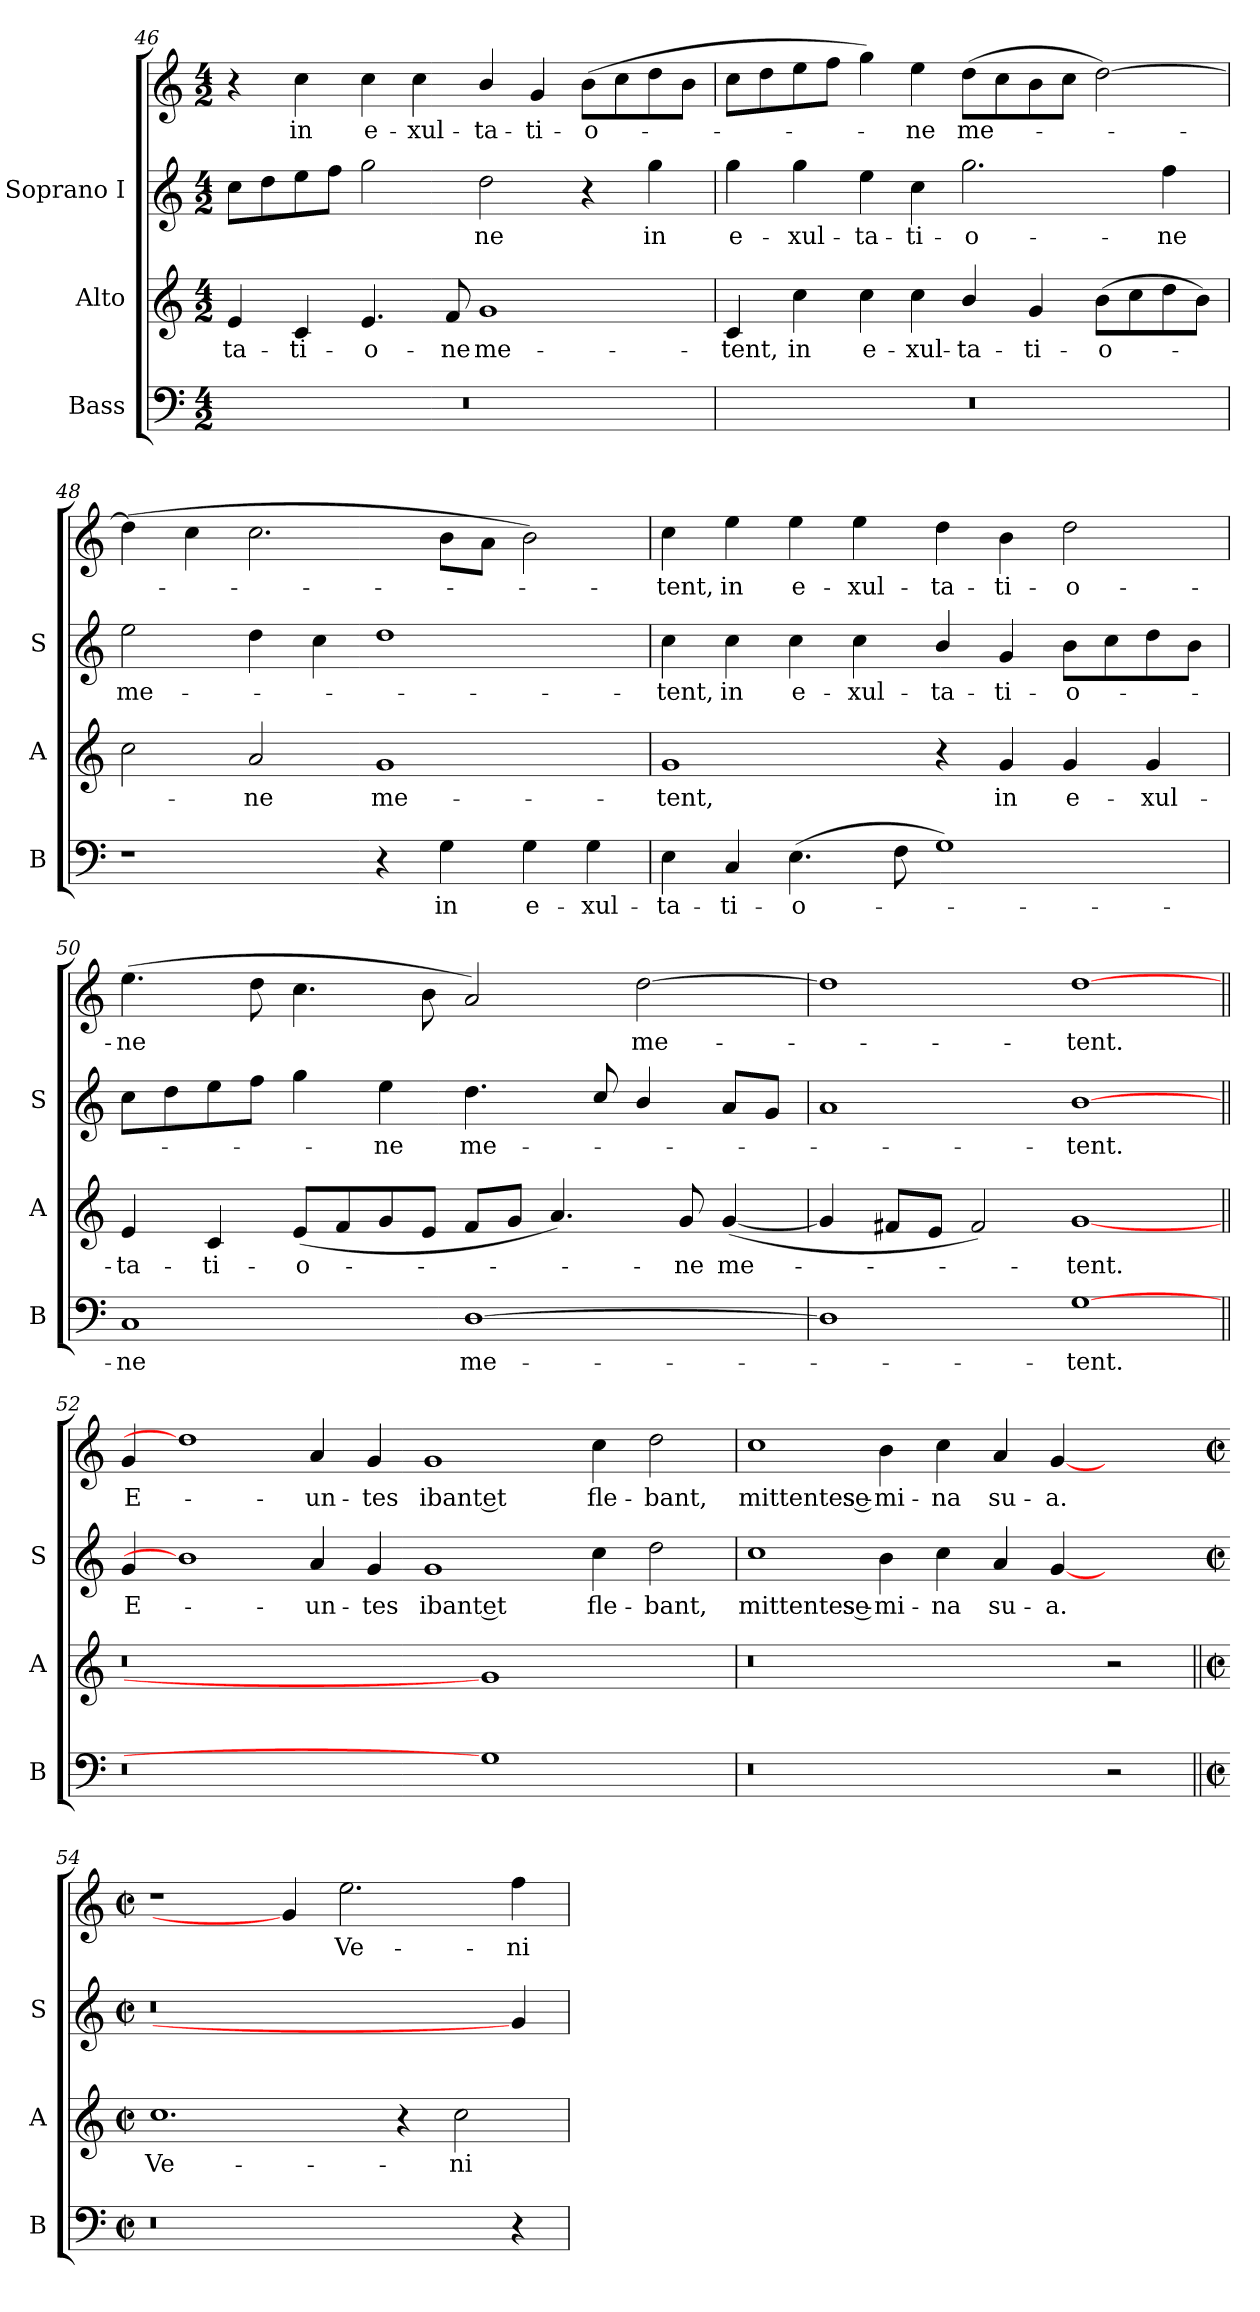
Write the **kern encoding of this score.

**kern	**text	**kern	**text	**kern	**text	**kern	**text
*part3	*part3	*part2	*part2	*part1	*part1	*part1	*part1
*staff4	*staff4	*staff3	*staff3	*staff2	*staff2	*staff1	*staff1
*I"Bass	*	*I"Alto	*	*I"Soprano I	*	*	*
*I'B	*	*I'A	*	*I'S	*	*	*
*clefF4	*	*clefG2	*	*clefG2	*	*clefG2	*
*k[]	*	*k[]	*	*k[]	*	*k[]	*
*C:	*	*C:	*	*C:	*	*C:	*
*M4/2	*	*M4/2	*	*M4/2	*	*M4/2	*
=46	=46	=46	=46	=46	=46	=46	=46
!	!	!	!LO:LY:b	!	!	!	!
0r	.	4e	-ta-	8ccL	.	4r	.
.	.	.	.	8dd	.	.	.
!	!	!	!LO:LY:b	!	!	!	!LO:LY:b
.	.	4c	-ti-	8ee	.	4cc	in
.	.	.	.	8ffJ	.	.	.
!	!	!	!LO:LY:b	!	!	!	!LO:LY:b
.	.	4.e	-o-	2gg	.	4cc	e-
!	!	!	!	!	!	!	!LO:LY:b
.	.	.	.	.	.	4cc	-xul-
!	!	!	!LO:LY:b	!	!	!	!
.	.	8f	-ne	.	.	.	.
!	!	!	!LO:LY:b	!	!LO:LY:b	!	!LO:LY:b
.	.	1g	me-	2dd	ne	4b/	-ta-
!	!	!	!	!	!	!	!LO:LY:b
.	.	.	.	.	.	4g	-ti-
!	!	!	!	!	!	!	!LO:LY:b
.	.	.	.	4r	.	(>8bL	-o-
.	.	.	.	.	.	8cc	.
!	!	!	!	!	!LO:LY:b	!	!
.	.	.	.	4gg	in	8dd	.
.	.	.	.	.	.	8bJ	.
=47	=47	=47	=47	=47	=47	=47	=47
!	!	!	!LO:LY:b	!	!LO:LY:b	!	!
0r	.	4c	-tent,	4gg	e-	8ccL	.
.	.	.	.	.	.	8dd	.
!	!	!	!LO:LY:b	!	!LO:LY:b	!	!
.	.	4cc	in	4gg	-xul-	8ee	.
.	.	.	.	.	.	8ffJ	.
!	!	!	!LO:LY:b	!	!LO:LY:b	!	!
.	.	4cc	e-	4ee	-ta-	4gg)	.
!	!	!	!LO:LY:b	!	!LO:LY:b	!	!LO:LY:b
.	.	4cc	-xul-	4cc	-ti-	4ee	ne
!	!	!	!LO:LY:b	!	!LO:LY:b	!	!LO:LY:b
.	.	4b/	-ta-	2.gg	-o-	(>8ddL	me-
.	.	.	.	.	.	8cc	.
!	!	!	!LO:LY:b	!	!	!	!
.	.	4g	-ti-	.	.	8b	.
.	.	.	.	.	.	8ccJ	.
!	!	!	!LO:LY:b	!	!	!	!
.	.	(>8bL	-o-	.	.	[2dd)	.
.	.	8cc	.	.	.	.	.
!	!	!	!	!	!LO:LY:b	!	!
.	.	8dd	.	4ff	-ne	.	.
.	.	8bJ)	.	.	.	.	.
!!LO:LB:g=z
=48	=48	=48	=48	=48	=48	=48	=48
!	!	!	!	!	!LO:LY:b	!	!
1r	.	2cc	.	2ee	me-	(>4dd]	.
.	.	.	.	.	.	4cc	.
!	!	!	!LO:LY:b	!	!	!	!
.	.	2a	ne	4dd	.	2.cc	.
.	.	.	.	4cc	.	.	.
!	!	!	!LO:LY:b	!	!	!	!
4r	.	1g	me-	1dd	.	.	.
!	!LO:LY:b	!	!	!	!	!	!
4G	in	.	.	.	.	8b\L	.
.	.	.	.	.	.	8a\J	.
!	!LO:LY:b	!	!	!	!	!	!
4G	e-	.	.	.	.	2b)	.
!	!LO:LY:b	!	!	!	!	!	!
4G	-xul-	.	.	.	.	.	.
=49	=49	=49	=49	=49	=49	=49	=49
!	!LO:LY:b	!	!LO:LY:b	!	!LO:LY:b	!	!LO:LY:b
4E	-ta-	1g	-tent,	4cc	-tent,	4cc	tent,
!	!LO:LY:b	!	!	!	!LO:LY:b	!	!LO:LY:b
4C	-ti-	.	.	4cc	in	4ee	in
!	!LO:LY:b	!	!	!	!LO:LY:b	!	!LO:LY:b
(>4.E	-o-	.	.	4cc	e-	4ee	e-
!	!	!	!	!	!LO:LY:b	!	!LO:LY:b
.	.	.	.	4cc	-xul-	4ee	-xul-
8F	.	.	.	.	.	.	.
!	!	!	!	!	!LO:LY:b	!	!LO:LY:b
1G)	.	4r	.	4b/	-ta-	4dd	-ta-
!	!	!	!LO:LY:b	!	!LO:LY:b	!	!LO:LY:b
.	.	4g	in	4g	-ti-	4b	-ti-
!	!	!	!LO:LY:b	!	!LO:LY:b	!	!LO:LY:b
.	.	4g	e-	8bL	-o-	2dd	-o-
.	.	.	.	8cc	.	.	.
!	!	!	!LO:LY:b	!	!	!	!
.	.	4g	-xul-	8dd	.	.	.
.	.	.	.	8bJ	.	.	.
=50	=50	=50	=50	=50	=50	=50	=50
!	!LO:LY:b	!	!LO:LY:b	!	!	!	!LO:LY:b
1C	ne	4e	-ta-	8ccL	.	(>4.ee	ne
.	.	.	.	8dd	.	.	.
!	!	!	!LO:LY:b	!	!	!	!
.	.	4c	-ti-	8ee	.	.	.
.	.	.	.	8ffJ	.	8dd	.
!	!	!	!LO:LY:b	!	!	!	!
.	.	(<8eL	-o-	4gg	.	4.cc	.
.	.	8f	.	.	.	.	.
!	!	!	!	!	!LO:LY:b	!	!
.	.	8g	.	4ee	ne	.	.
.	.	8eJ	.	.	.	8b	.
!	!LO:LY:b	!	!	!	!LO:LY:b	!	!
[1D	me-	8fL	.	4.dd	me-	2a)	.
.	.	8gJ	.	.	.	.	.
.	.	4.a)	.	.	.	.	.
.	.	.	.	8cc/	.	.	.
!	!	!	!	!	!	!	!LO:LY:b
.	.	.	.	4b/	.	[2dd	me-
!	!	!	!LO:LY:b	!	!	!	!
.	.	8g	ne	.	.	.	.
!	!	!	!LO:LY:b	!	!	!	!
.	.	(<[4g	me-	8aL	.	.	.
.	.	.	.	8gJ	.	.	.
=51	=51	=51	=51	=51	=51	=51	=51
1D]	.	4g]	.	1a	.	1dd]	.
.	.	8f#XL	.	.	.	.	.
.	.	8eJ	.	.	.	.	.
.	.	2f#)	.	.	.	.	.
!	!LO:LY:b	!	!LO:LY:b	!	!LO:LY:b	!	!LO:LY:b
[1G	tent.	[1g	tent.	[1b	tent.	[1dd	tent.
!!LO:LB:g=z
=52||	=52||	=52||	=52||	=52||	=52||	=52||	=52||
*	*	*	*	*k[]	*	*k[]	*
*	*	*	*	*C:	*	*C:	*
!	!	!	!	!	!LO:LY:b	!	!LO:LY:b
0r	.	0r	.	4g	E-	4g	E-
.	.	.	.	1b]	.	1dd]	.
!	!	!	!	!	!LO:LY:b	!	!LO:LY:b
.	.	.	.	4a	-un-	4a	-un-
!	!	!	!	!	!LO:LY:b	!	!LO:LY:b
.	.	.	.	4g	-tes	4g	-tes
!	!	!	!	!	!LO:LY:b	!	!LO:LY:b
.	.	.	.	1g	ibant et	1g	ibant et
1G]	.	1g]	.	.	.	.	.
!	!	!	!	!	!LO:LY:b	!	!LO:LY:b
.	.	.	.	4cc	fle-	4cc	fle-
!	!	!	!	!	!LO:LY:b	!	!LO:LY:b
2ryy	.	2ryy	.	2dd	-bant,	2dd	-bant,
=53	=53	=53	=53	=53	=53	=53	=53
!	!	!	!	!	!LO:LY:b	!	!LO:LY:b
0r	.	0r	.	1cc	mittentes se-	1cc	mittentes se-
!	!	!	!	!	!LO:LY:b	!	!LO:LY:b
.	.	.	.	4b	-mi-	4b	-mi-
!	!	!	!	!	!LO:LY:b	!	!LO:LY:b
.	.	.	.	4cc	-na	4cc	-na
!	!	!	!	!	!LO:LY:b	!	!LO:LY:b
.	.	.	.	4a	su-	4a	su-
!	!	!	!	!	!LO:LY:b	!	!LO:LY:b
.	.	.	.	[4g	-a.	[4g	-a.
2r	.	2r	.	2ryy	.	2ryy	.
!!LO:LB:g=z
=54||	=54-	=54||	=54-	=54-	=54-	=54-	=54-
*k[]	*	*k[]	*	*k[]	*	*k[]	*
*C:	*	*C:	*	*C:	*	*C:	*
*M4/2	*	*M4/2	*	*M4/2	*	*M4/2	*
*met(c|)	*	*met(c|)	*	*met(c|)	*	*met(c|)	*
!	!	!	!LO:LY:b	!	!	!	!
0r	.	1.cc	Ve-	0r	.	1r	.
.	.	.	.	.	.	4g]	.
!	!	!	!	!	!	!	!LO:LY:b
.	.	.	.	.	.	2.ee	Ve-
.	.	4r	.	.	.	.	.
!	!	!	!LO:LY:b	!	!	!	!
.	.	2cc	-ni-	.	.	.	.
!	!	!	!	!	!	!	!LO:LY:b
4r	.	.	.	4g]	.	4ff	-ni-
=	=	=	=	=	=	=	=
*-	*-	*-	*-	*-	*-	*-	*-
